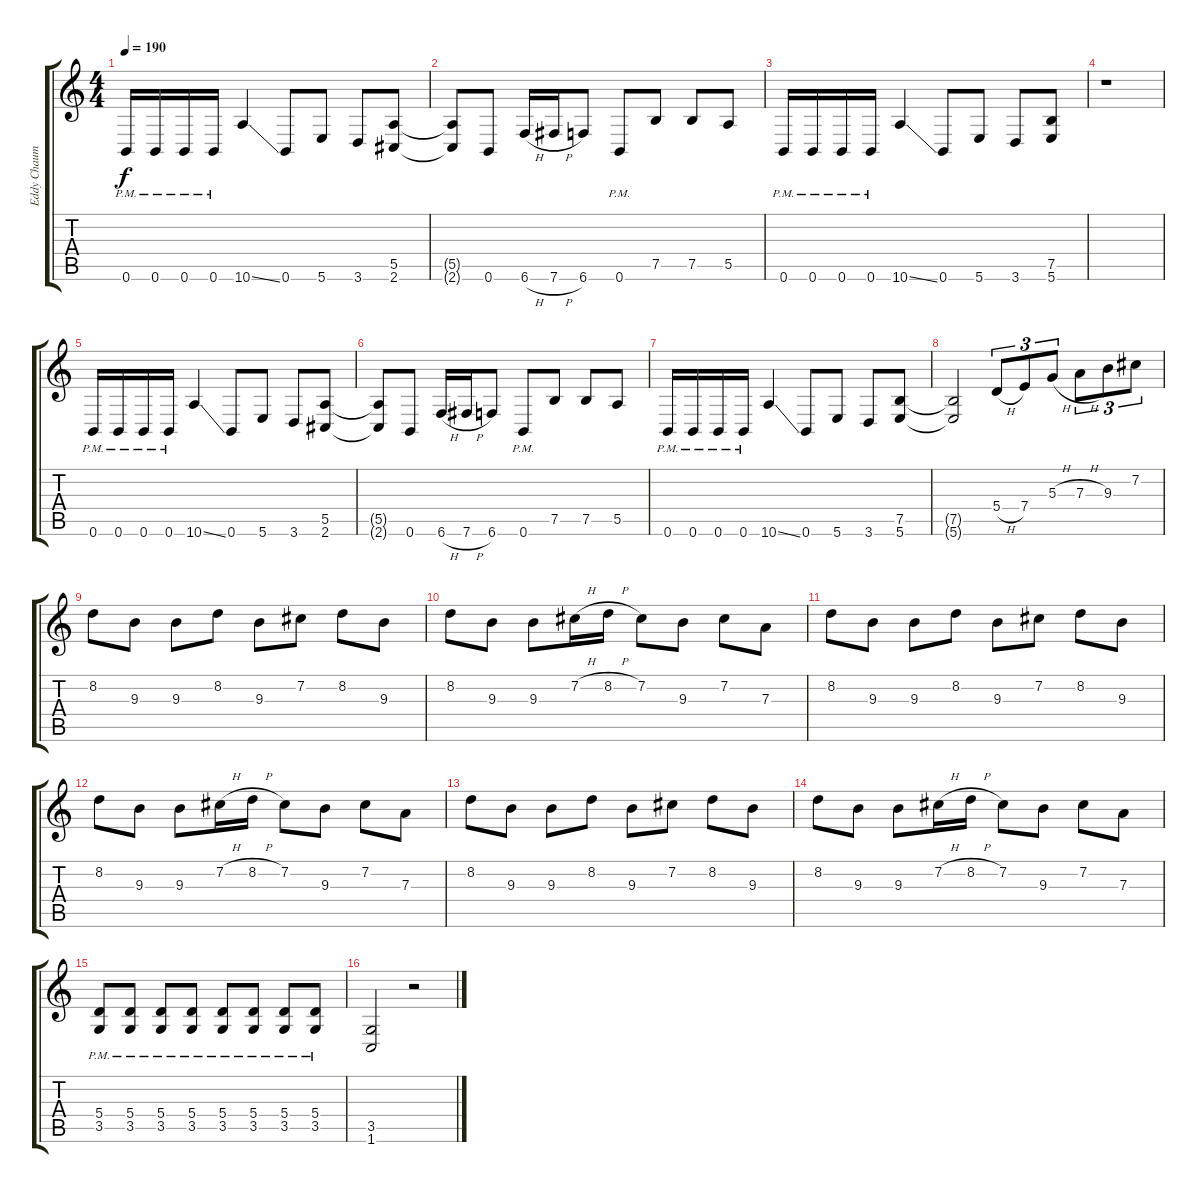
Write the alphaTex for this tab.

\track ("Eddy Chaumulot (Rythm)" "Eddy Chaum") {instrument distortionguitar}
\staff {score tabs}
\tuning (B3 Gb3 D3 A2 E2 B1) {hide}
\ts (4 4)
\tempo 190
\clef g2
\ks c
0.6{pm}.16{dy f} 0.6{pm}.16 0.6{pm}.16 0.6{pm}.16 10.6{ss}.4 0.6.8 5.6.8 3.6.8 (5.5 2.6).8 |
(5.5{t} 2.6{t}).8 0.6.8 6.6{h}.16 7.6{h}.16 6.6.8 0.6{pm}.8 7.5.8 7.5.8 5.5.8 |
0.6{pm}.16 0.6{pm}.16 0.6{pm}.16 0.6{pm}.16 10.6{ss}.4 0.6.8 5.6.8 3.6.8 (7.5 5.6).8 |
r.1 |
0.6{pm}.16 0.6{pm}.16 0.6{pm}.16 0.6{pm}.16 10.6{ss}.4 0.6.8 5.6.8 3.6.8 (5.5 2.6).8 |
(5.5{t} 2.6{t}).8 0.6.8 6.6{h}.16 7.6{h}.16 6.6.8 0.6{pm}.8 7.5.8 7.5.8 5.5.8 |
0.6{pm}.16 0.6{pm}.16 0.6{pm}.16 0.6{pm}.16 10.6{ss}.4 0.6.8 5.6.8 3.6.8 (7.5 5.6).8 |
(7.5{t} 5.6{t}).2 5.4{h}.8{tu (3 2)} 7.4.8{tu (3 2)} 5.3{h}.8{tu (3 2)} 7.3{h}.8{tu (3 2)} 9.3.8{tu (3 2)} 7.2.8{tu (3 2)} |
8.2.8 9.3.8 9.3.8 8.2.8 9.3.8 7.2.8 8.2.8 9.3.8 |
8.2.8 9.3.8 9.3.8 7.2{h}.16 8.2{h}.16 7.2.8 9.3.8 7.2.8 7.3.8 |
8.2.8 9.3.8 9.3.8 8.2.8 9.3.8 7.2.8 8.2.8 9.3.8 |
8.2.8 9.3.8 9.3.8 7.2{h}.16 8.2{h}.16 7.2.8 9.3.8 7.2.8 7.3.8 |
8.2.8 9.3.8 9.3.8 8.2.8 9.3.8 7.2.8 8.2.8 9.3.8 |
8.2.8 9.3.8 9.3.8 7.2{h}.16 8.2{h}.16 7.2.8 9.3.8 7.2.8 7.3.8 |
(5.4{pm} 3.5{pm}).8 (5.4{pm} 3.5{pm}).8 (5.4{pm} 3.5{pm}).8 (5.4{pm} 3.5{pm}).8 (5.4{pm} 3.5{pm}).8 (5.4{pm} 3.5{pm}).8 (5.4{pm} 3.5{pm}).8 (5.4{pm} 3.5{pm}).8 |
(3.5 1.6).2 r.2
